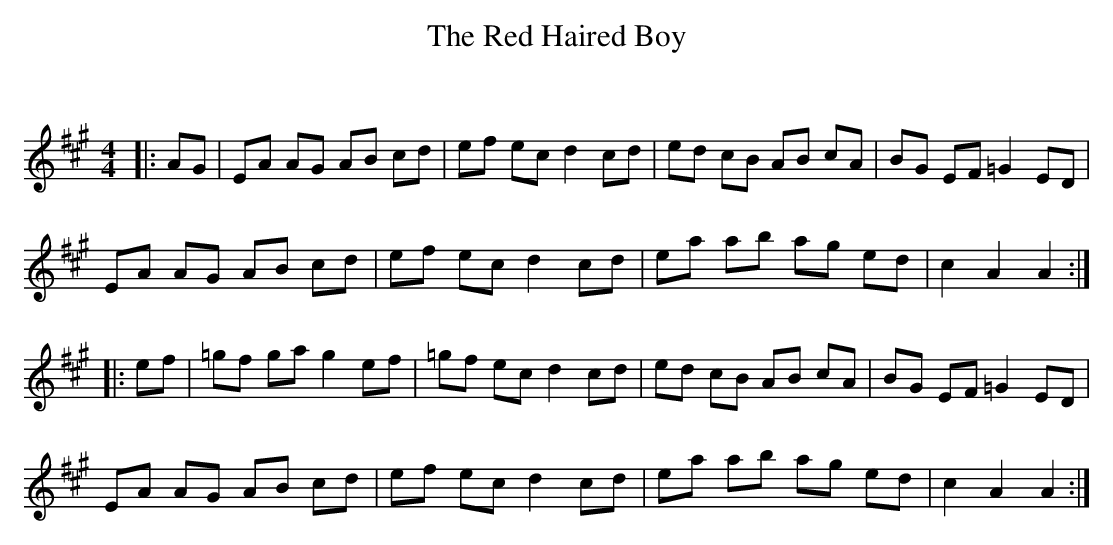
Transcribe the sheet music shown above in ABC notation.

X:1
T: The Red Haired Boy
C:
Q: 232
K:A
M:4/4
L:1/8
|:AG|EA AG AB cd|ef ec d2 cd|ed cB AB cA|BG EF =G2 ED|
EA AG AB cd|ef ec d2 cd|ea ab ag ed|c2 A2 A2:|
|:ef|=gf ga g2 ef|=gf ec d2 cd|ed cB AB cA|BG EF =G2 ED|
EA AG AB cd|ef ec d2 cd|ea ab ag ed|c2 A2 A2:|
